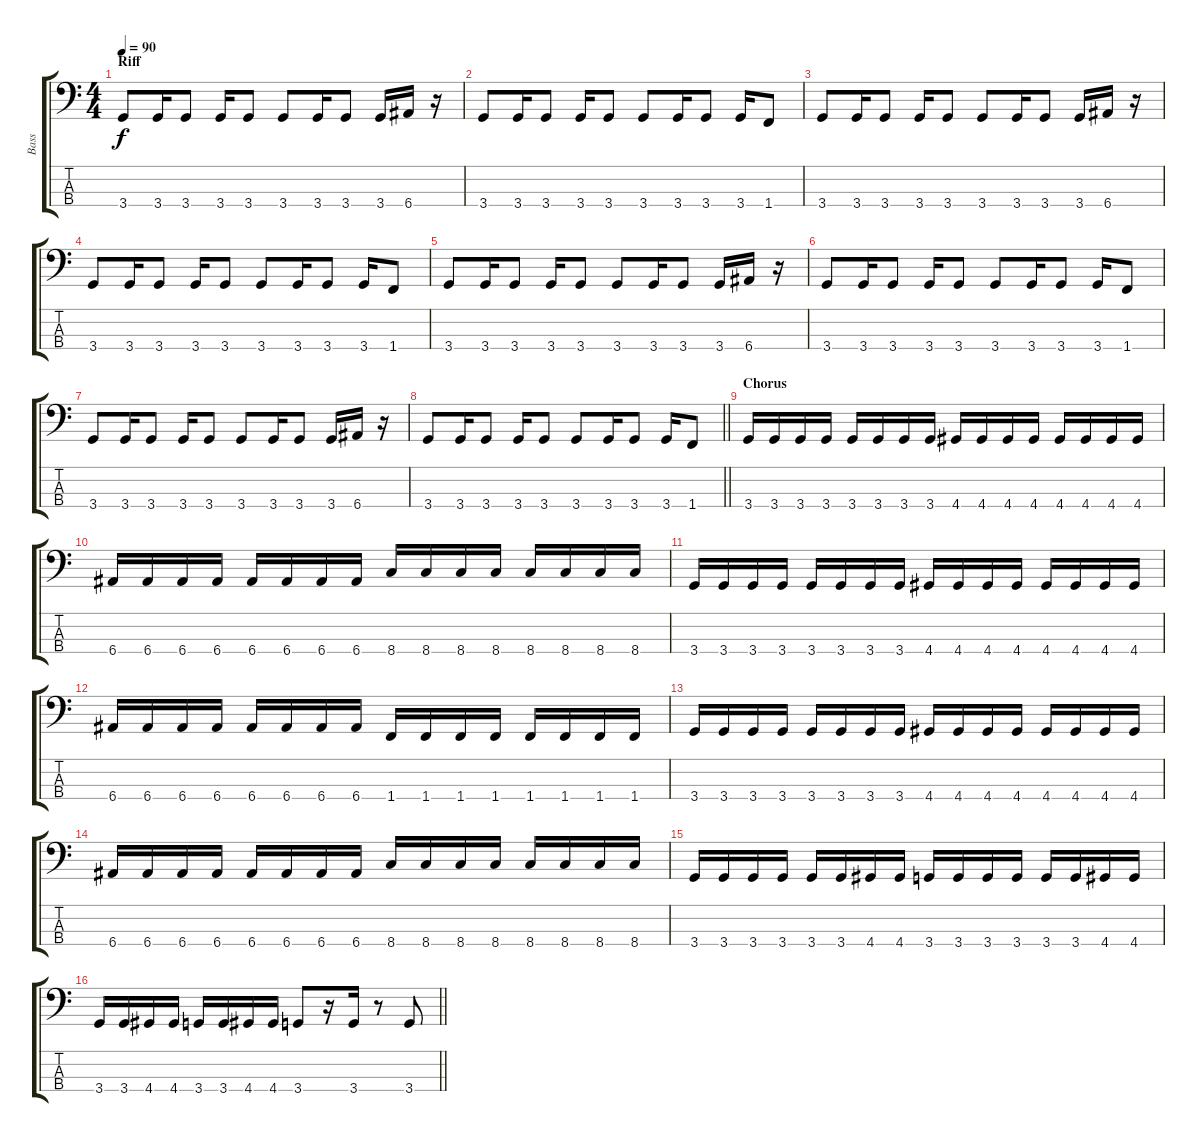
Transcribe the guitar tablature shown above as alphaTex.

\track ("Bass" "Bass") {instrument synthbass1}
\staff {score tabs}
\tuning (G2 D2 A1 E1) {hide}
\ts (4 4)
\section ("" "Riff")
\tempo 90
\clef f4
\ks c
3.4.8{dy f} 3.4.16 3.4.8 3.4.16 3.4.8 3.4.8 3.4.16 3.4.8 3.4.16 6.4.16 r.16 |
3.4.8 3.4.16 3.4.8 3.4.16 3.4.8 3.4.8 3.4.16 3.4.8 3.4.16 1.4.8 |
3.4.8 3.4.16 3.4.8 3.4.16 3.4.8 3.4.8 3.4.16 3.4.8 3.4.16 6.4.16 r.16 |
3.4.8 3.4.16 3.4.8 3.4.16 3.4.8 3.4.8 3.4.16 3.4.8 3.4.16 1.4.8 |
3.4.8 3.4.16 3.4.8 3.4.16 3.4.8 3.4.8 3.4.16 3.4.8 3.4.16 6.4.16 r.16 |
3.4.8 3.4.16 3.4.8 3.4.16 3.4.8 3.4.8 3.4.16 3.4.8 3.4.16 1.4.8 |
3.4.8 3.4.16 3.4.8 3.4.16 3.4.8 3.4.8 3.4.16 3.4.8 3.4.16 6.4.16 r.16 |
\barLineRight lightlight
3.4.8 3.4.16 3.4.8 3.4.16 3.4.8 3.4.8 3.4.16 3.4.8 3.4.16 1.4.8 |
\section ("" "Chorus")
3.4.16 3.4.16 3.4.16 3.4.16 3.4.16 3.4.16 3.4.16 3.4.16 4.4.16 4.4.16 4.4.16 4.4.16 4.4.16 4.4.16 4.4.16 4.4.16 |
6.4.16 6.4.16 6.4.16 6.4.16 6.4.16 6.4.16 6.4.16 6.4.16 8.4.16 8.4.16 8.4.16 8.4.16 8.4.16 8.4.16 8.4.16 8.4.16 |
3.4.16 3.4.16 3.4.16 3.4.16 3.4.16 3.4.16 3.4.16 3.4.16 4.4.16 4.4.16 4.4.16 4.4.16 4.4.16 4.4.16 4.4.16 4.4.16 |
6.4.16 6.4.16 6.4.16 6.4.16 6.4.16 6.4.16 6.4.16 6.4.16 1.4.16 1.4.16 1.4.16 1.4.16 1.4.16 1.4.16 1.4.16 1.4.16 |
3.4.16 3.4.16 3.4.16 3.4.16 3.4.16 3.4.16 3.4.16 3.4.16 4.4.16 4.4.16 4.4.16 4.4.16 4.4.16 4.4.16 4.4.16 4.4.16 |
6.4.16 6.4.16 6.4.16 6.4.16 6.4.16 6.4.16 6.4.16 6.4.16 8.4.16 8.4.16 8.4.16 8.4.16 8.4.16 8.4.16 8.4.16 8.4.16 |
3.4.16 3.4.16 3.4.16 3.4.16 3.4.16 3.4.16 4.4.16 4.4.16 3.4.16 3.4.16 3.4.16 3.4.16 3.4.16 3.4.16 4.4.16 4.4.16 |
\barLineRight lightlight
3.4.16 3.4.16 4.4.16 4.4.16 3.4.16 3.4.16 4.4.16 4.4.16 3.4.8 r.16 3.4.16 r.8 3.4.8
